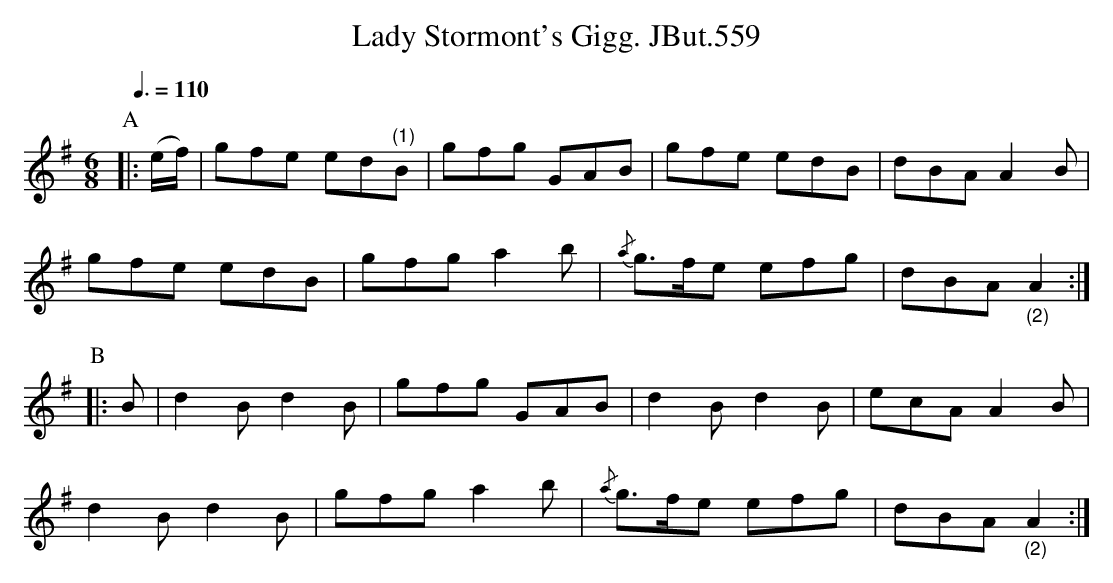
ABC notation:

X:1
T:Lady Stormont's Gigg. JBut.559
M:6/8
Q:3/8=110
L:1/8
K:Ador
P:A
|: (e/f/) | gfe ed"^(1)"B | gfg GAB | gfe edB | dBA A2B |
gfe edB | gfg a2b | {/a}g>fe efg | dBA "_(2)"A2 :|
P:B
|: B | d2B d2B | gfg GAB | d2B d2B | ecA A2B |
d2B d2B | gfg a2b | {/a}g>fe efg | dBA "_(2)"A2 :|
